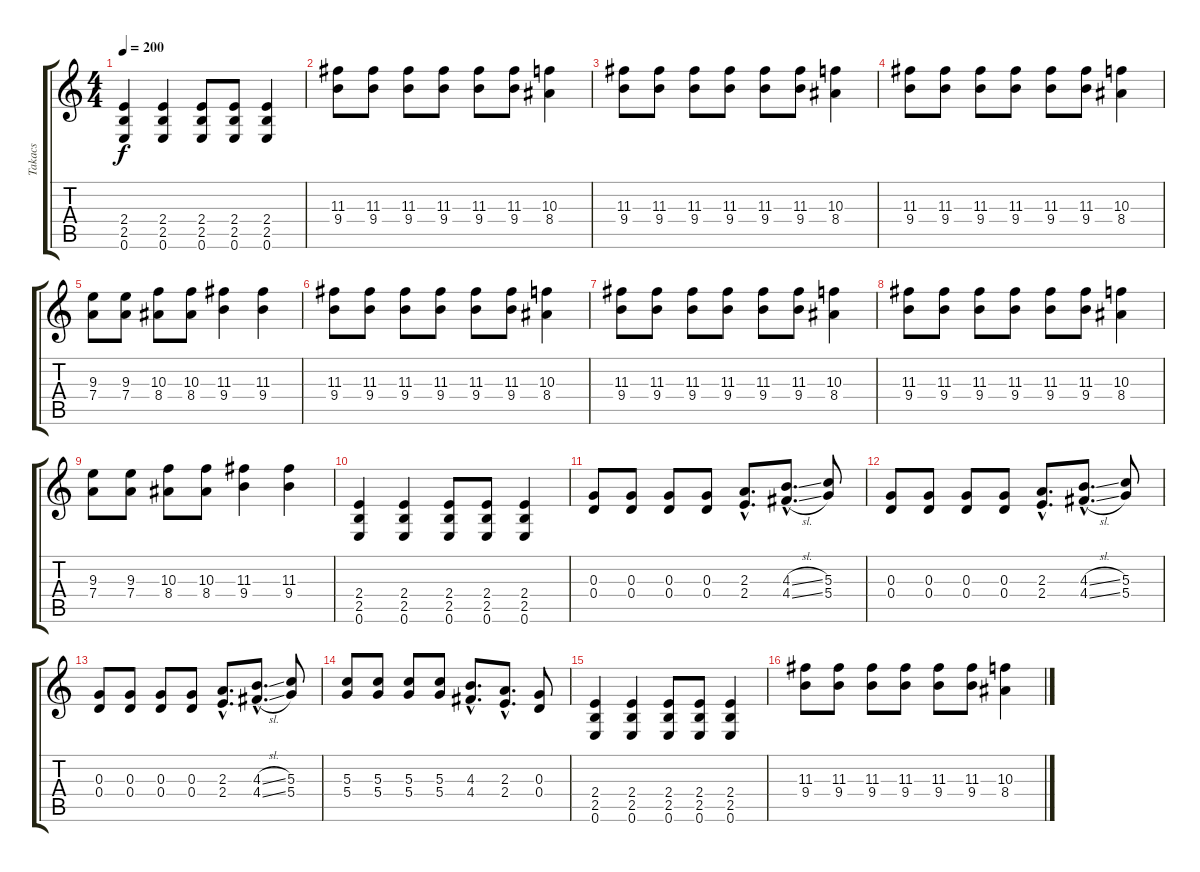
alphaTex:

\track ("Takacs" "Takacs") {instrument overdrivenguitar}
\staff {score tabs}
\tuning (E4 B3 G3 D3 A2 E2) {hide}
\ts (4 4)
\tempo 200
\clef g2
\ks c
(2.4 2.5 0.6).4{dy f} (2.4 2.5 0.6).4 (2.4 2.5 0.6).8 (2.4 2.5 0.6).8 (2.4 2.5 0.6).4 |
(11.3 9.4).8 (11.3 9.4).8 (11.3 9.4).8 (11.3 9.4).8 (11.3 9.4).8 (11.3 9.4).8 (10.3 8.4).4 |
(11.3 9.4).8 (11.3 9.4).8 (11.3 9.4).8 (11.3 9.4).8 (11.3 9.4).8 (11.3 9.4).8 (10.3 8.4).4 |
(11.3 9.4).8 (11.3 9.4).8 (11.3 9.4).8 (11.3 9.4).8 (11.3 9.4).8 (11.3 9.4).8 (10.3 8.4).4 |
(9.3 7.4).8 (9.3 7.4).8 (10.3 8.4).8 (10.3 8.4).8 (11.3 9.4).4 (11.3 9.4).4 |
(11.3 9.4).8 (11.3 9.4).8 (11.3 9.4).8 (11.3 9.4).8 (11.3 9.4).8 (11.3 9.4).8 (10.3 8.4).4 |
(11.3 9.4).8 (11.3 9.4).8 (11.3 9.4).8 (11.3 9.4).8 (11.3 9.4).8 (11.3 9.4).8 (10.3 8.4).4 |
(11.3 9.4).8 (11.3 9.4).8 (11.3 9.4).8 (11.3 9.4).8 (11.3 9.4).8 (11.3 9.4).8 (10.3 8.4).4 |
(9.3 7.4).8 (9.3 7.4).8 (10.3 8.4).8 (10.3 8.4).8 (11.3 9.4).4 (11.3 9.4).4 |
(2.4 2.5 0.6).4 (2.4 2.5 0.6).4 (2.4 2.5 0.6).8 (2.4 2.5 0.6).8 (2.4 2.5 0.6).4 |
(0.3 0.4).8 (0.3 0.4).8 (0.3 0.4).8 (0.3 0.4).8 (2.3{hac} 2.4{hac}).8{d} (4.3{sl hac} 4.4{sl hac}).8{d} (5.3 5.4).8 |
(0.3 0.4).8 (0.3 0.4).8 (0.3 0.4).8 (0.3 0.4).8 (2.3{hac} 2.4{hac}).8{d} (4.3{sl hac} 4.4{sl hac}).8{d} (5.3 5.4).8 |
(0.3 0.4).8 (0.3 0.4).8 (0.3 0.4).8 (0.3 0.4).8 (2.3{hac} 2.4{hac}).8{d} (4.3{sl hac} 4.4{sl hac}).8{d} (5.3 5.4).8 |
(5.3 5.4).8 (5.3 5.4).8 (5.3 5.4).8 (5.3 5.4).8 (4.3{hac} 4.4{hac}).8{d} (2.3{hac} 2.4{hac}).8{d} (0.3 0.4).8 |
(2.4 2.5 0.6).4 (2.4 2.5 0.6).4 (2.4 2.5 0.6).8 (2.4 2.5 0.6).8 (2.4 2.5 0.6).4 |
(11.3 9.4).8 (11.3 9.4).8 (11.3 9.4).8 (11.3 9.4).8 (11.3 9.4).8 (11.3 9.4).8 (10.3 8.4).4
